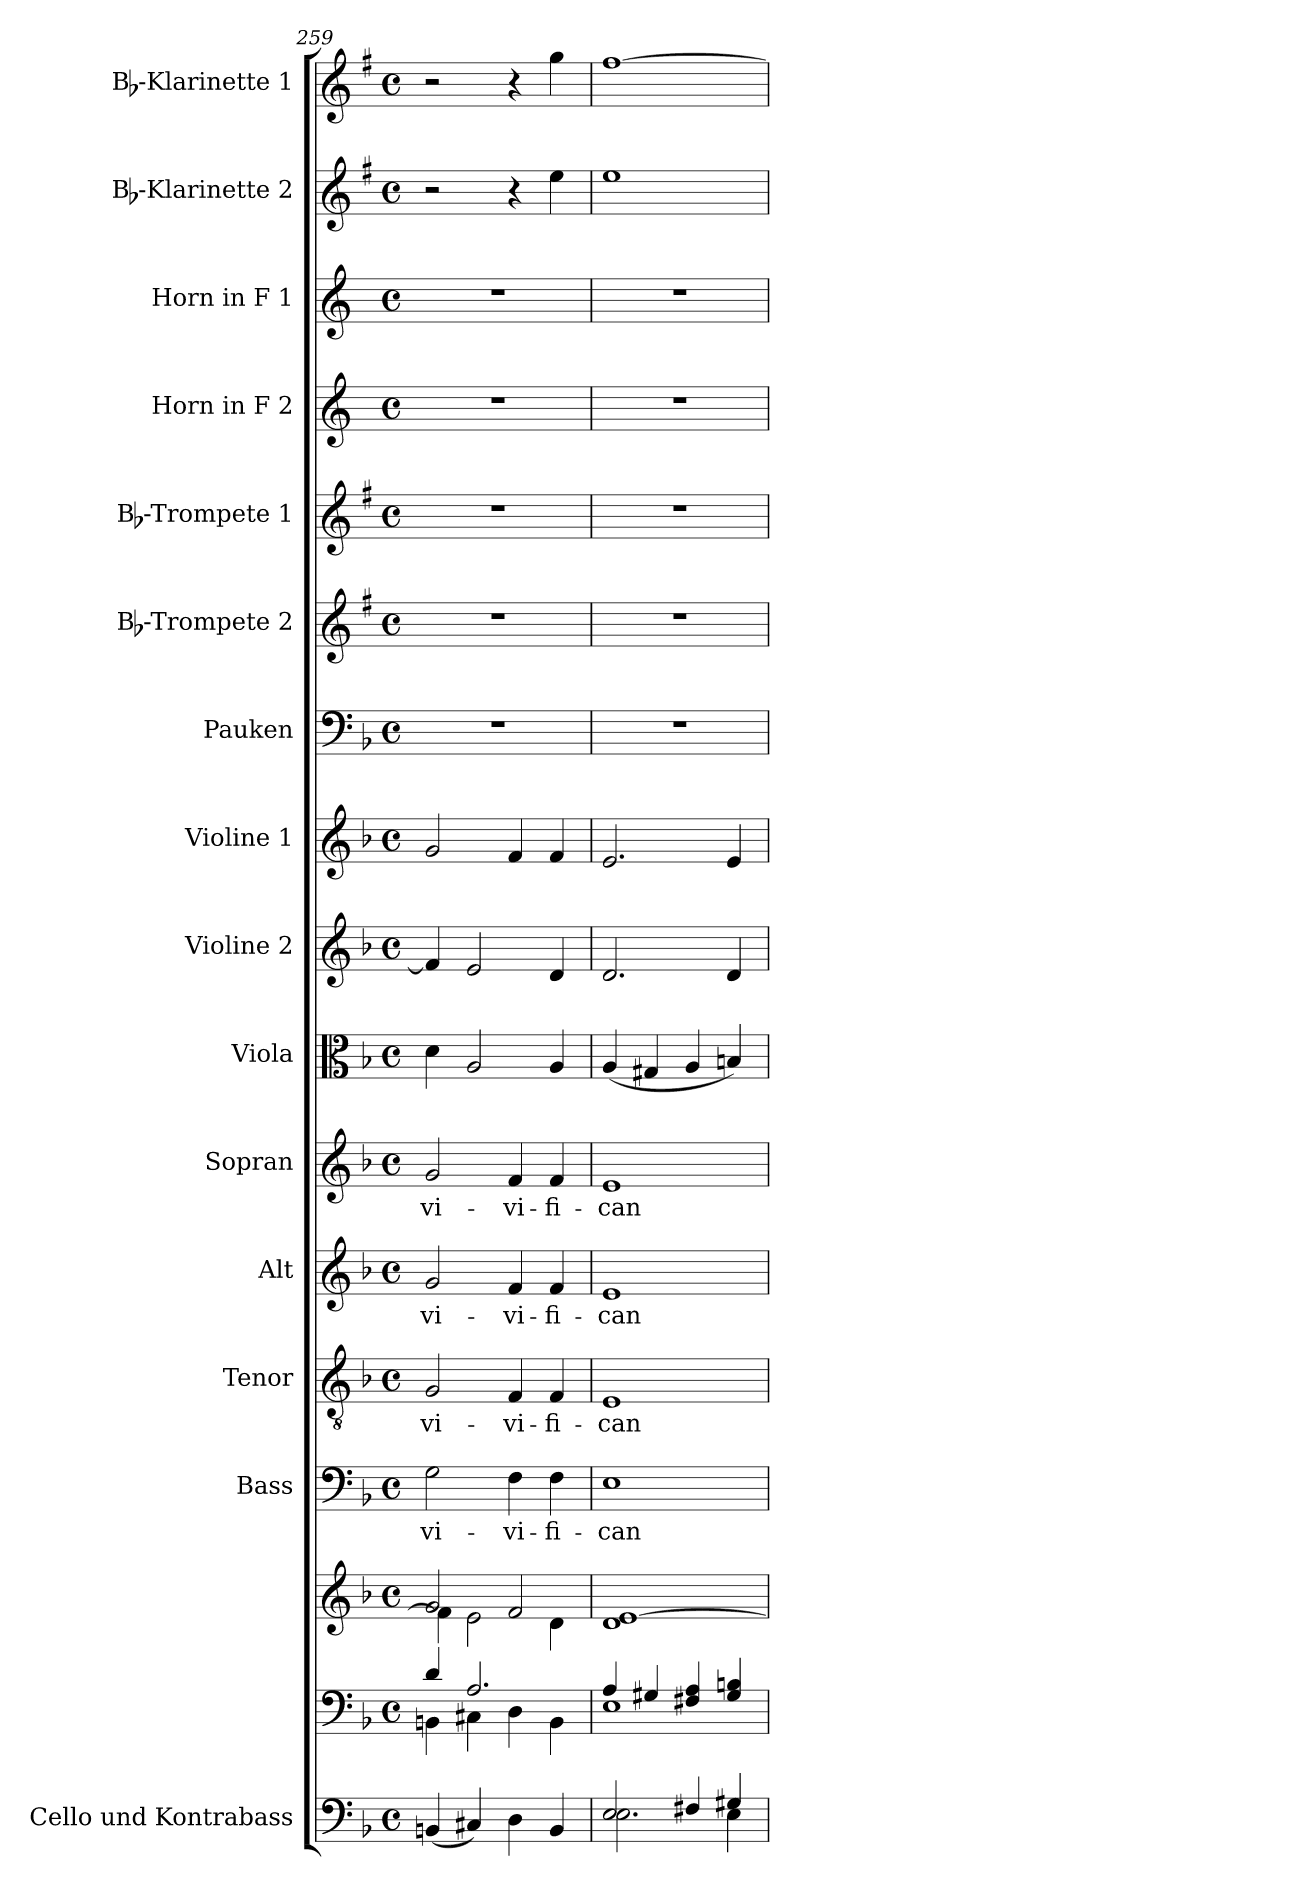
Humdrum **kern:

**kern	**kern	**kern	**kern	**text	**kern	**text	**kern	**text	**kern	**text	**kern	**kern	**kern	**kern	**kern	**kern	**kern	**kern	**kern	**kern
*part16	*part15	*part15	*part14	*part14	*part13	*part13	*part12	*part12	*part11	*part11	*part10	*part9	*part8	*part7	*part6	*part5	*part4	*part3	*part2	*part1
*staff17	*staff16	*staff15	*staff14	*staff14	*staff13	*staff13	*staff12	*staff12	*staff11	*staff11	*staff10	*staff9	*staff8	*staff7	*staff6	*staff5	*staff4	*staff3	*staff2	*staff1
*I"Cello und Kontrabass	*	*	*I"Bass	*	*I"Tenor	*	*I"Alt	*	*I"Sopran	*	*I"Viola	*I"Violine 2	*I"Violine 1	*I"Pauken	*I"Bb-Trompete 2	*I"Bb-Trompete 1	*I"Horn in F 2	*I"Horn in F 1	*I"Bb-Klarinette 2	*I"Bb-Klarinette 1
*I'Kb.	*	*	*I'B.	*	*I'T.	*	*I'A.	*	*I'S.	*	*I'Vla.	*I'Vl. 2	*I'Vl. 1	*I'Pk.	*I'Bb Trp. 2	*I'Bb Trp. 1	*	*	*I'Bb Kl. 2	*I'Bb Kl. 1
*clefF4	*clefF4	*clefG2	*clefF4	*	*clefGv2	*	*clefG2	*	*clefG2	*	*clefC3	*clefG2	*clefG2	*clefF4	*clefG2	*clefG2	*clefG2	*clefG2	*clefG2	*clefG2
*ITrd7c12	*	*	*	*	*	*	*	*	*	*	*	*	*	*	*ITrd1c2	*ITrd1c2	*ITrd4c7	*ITrd4c7	*ITrd1c2	*ITrd1c2
*k[b-]	*k[b-]	*k[b-]	*k[b-]	*	*k[b-]	*	*k[b-]	*	*k[b-]	*	*k[b-]	*k[b-]	*k[b-]	*k[b-]	*k[b-]	*k[b-]	*k[b-]	*k[b-]	*k[b-]	*k[b-]
*F:	*F:	*F:	*F:	*	*F:	*	*F:	*	*F:	*	*F:	*F:	*F:	*F:	*F:	*F:	*F:	*F:	*F:	*F:
*M4/4	*M4/4	*M4/4	*M4/4	*	*M4/4	*	*M4/4	*	*M4/4	*	*M4/4	*M4/4	*M4/4	*M4/4	*M4/4	*M4/4	*M4/4	*M4/4	*M4/4	*M4/4
*met(c)	*met(c)	*met(c)	*met(c)	*	*met(c)	*	*met(c)	*	*met(c)	*	*met(c)	*met(c)	*met(c)	*met(c)	*met(c)	*met(c)	*met(c)	*met(c)	*met(c)	*met(c)
=259	=259	=259	=259	=259	=259	=259	=259	=259	=259	=259	=259	=259	=259	=259	=259	=259	=259	=259	=259	=259
*	*^	*^	*	*	*	*	*	*	*	*	*	*	*	*	*	*	*	*	*	*
!	!	!	!	!	!	!LO:LY:b	!	!LO:LY:b	!	!LO:LY:b	!	!LO:LY:b	!	!	!	!	!	!	!	!	!	!
(<4BBBn/	4d/	4BBn\	2g/	4f\]	2G\	vi-	2G/	vi-	2g/	vi-	2g/	vi-	4d\	4f/]	2g/	1r	1r	1r	1r	1r	2r	2r
4CC#X/)	2.A/	4C#X\	.	2e\	.	.	.	.	.	.	.	.	2A/	2e/	.	.	.	.	.	.	.	.
!	!	!	!	!	!	!LO:LY:b	!	!LO:LY:b	!	!LO:LY:b	!	!LO:LY:b	!	!	!	!	!	!	!	!	!	!
4DD\	.	4D\	2f/	.	4F\	-vi-	4F/	-vi-	4f/	-vi-	4f/	-vi-	.	.	4f/	.	.	.	.	.	4r	4r
!	!	!	!	!	!	!LO:LY:b	!	!LO:LY:b	!	!LO:LY:b	!	!LO:LY:b	!	!	!	!	!	!	!	!	!	!
4BBB/	.	4BB\	.	4d\	4F\	-fi-	4F/	-fi-	4f/	-fi-	4f/	-fi-	4A/	4d/	4f/	.	.	.	.	.	4dd\	4ff\
=260	=260	=260	=260	=260	=260	=260	=260	=260	=260	=260	=260	=260	=260	=260	=260	=260	=260	=260	=260	=260	=260	=260
*^	*	*	*	*	*	*	*	*	*	*	*	*	*	*	*	*	*	*	*	*	*	*
!	!	!	!	!	!	!	!LO:LY:b	!	!LO:LY:b	!	!LO:LY:b	!	!LO:LY:b	!	!	!	!	!	!	!	!	!	!
*	*	*	*	*v	*v	*	*	*	*	*	*	*	*	*	*	*	*	*	*	*	*	*	*
2EE/	2.EE\	4A/	1E	1d [1e	1E	-can-	1E	-can-	1e	-can-	1e	-can-	(<4A/	2.d/	2.e/	1r	1r	1r	1r	1r	1dd	[1ee
.	.	4G#X/	.	.	.	.	.	.	.	.	.	.	4G#X/	.	.	.	.	.	.	.	.	.
4FF#X/	.	4F#X/ 4A/	.	.	.	.	.	.	.	.	.	.	4A/	.	.	.	.	.	.	.	.	.
4GG#X/	4EE\	4G#/ 4Bn/	.	.	.	.	.	.	.	.	.	.	4Bn/)	4d/	4e/	.	.	.	.	.	.	.
*v	*v	*	*	*	*	*	*	*	*	*	*	*	*	*	*	*	*	*	*	*	*	*
*	*v	*v	*	*	*	*	*	*	*	*	*	*	*	*	*	*	*	*	*	*	*
=	=	=	=	=	=	=	=	=	=	=	=	=	=	=	=	=	=	=	=	=
*-	*-	*-	*-	*-	*-	*-	*-	*-	*-	*-	*-	*-	*-	*-	*-	*-	*-	*-	*-	*-
